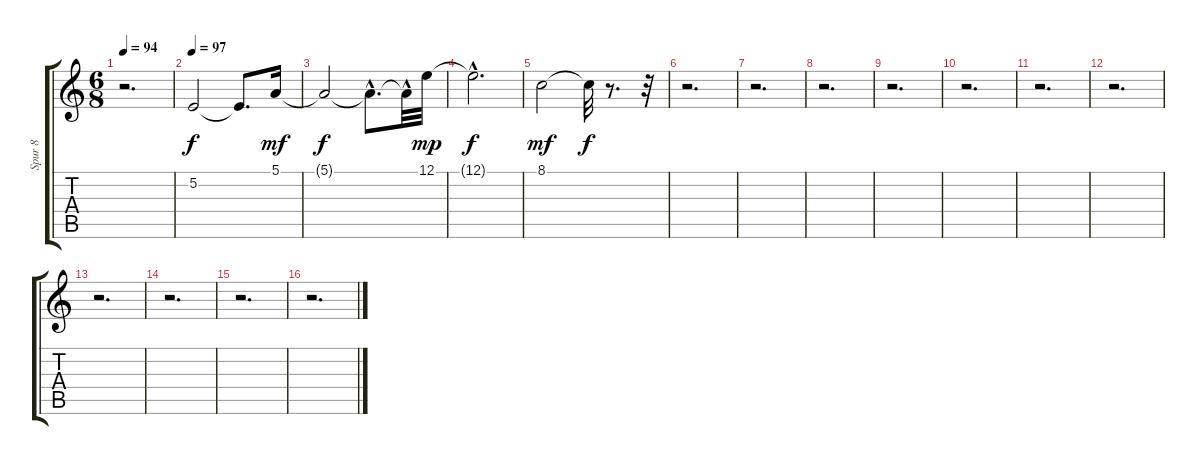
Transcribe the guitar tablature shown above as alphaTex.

\track ("Spur 8" "Spur 8") {instrument stringensemble1}
\staff {score tabs}
\tuning (E4 B3 G3 D3 A2 E2) {hide}
\ts (6 8)
\tempo 94
\clef g2
\ks c
r.2{d dy f instrument stringensemble1} |
\tempo 97
5.2.2 5.2{t}.8{d} 5.1.16{dy mf} |
5.1{t}.2{dy f} 5.1{hac t}.8{d} 5.1{hac t}.32 12.1.32{dy mp} |
12.1{hac t}.2{d dy f} |
8.1.2{dy mf} 8.1{t}.32{dy f} r.8{d} r.32 |
r.2{d} |
r.2{d} |
r.2{d} |
r.2{d} |
r.2{d} |
r.2{d} |
r.2{d} |
r.2{d} |
r.2{d} |
r.2{d} |
r.2{d}
